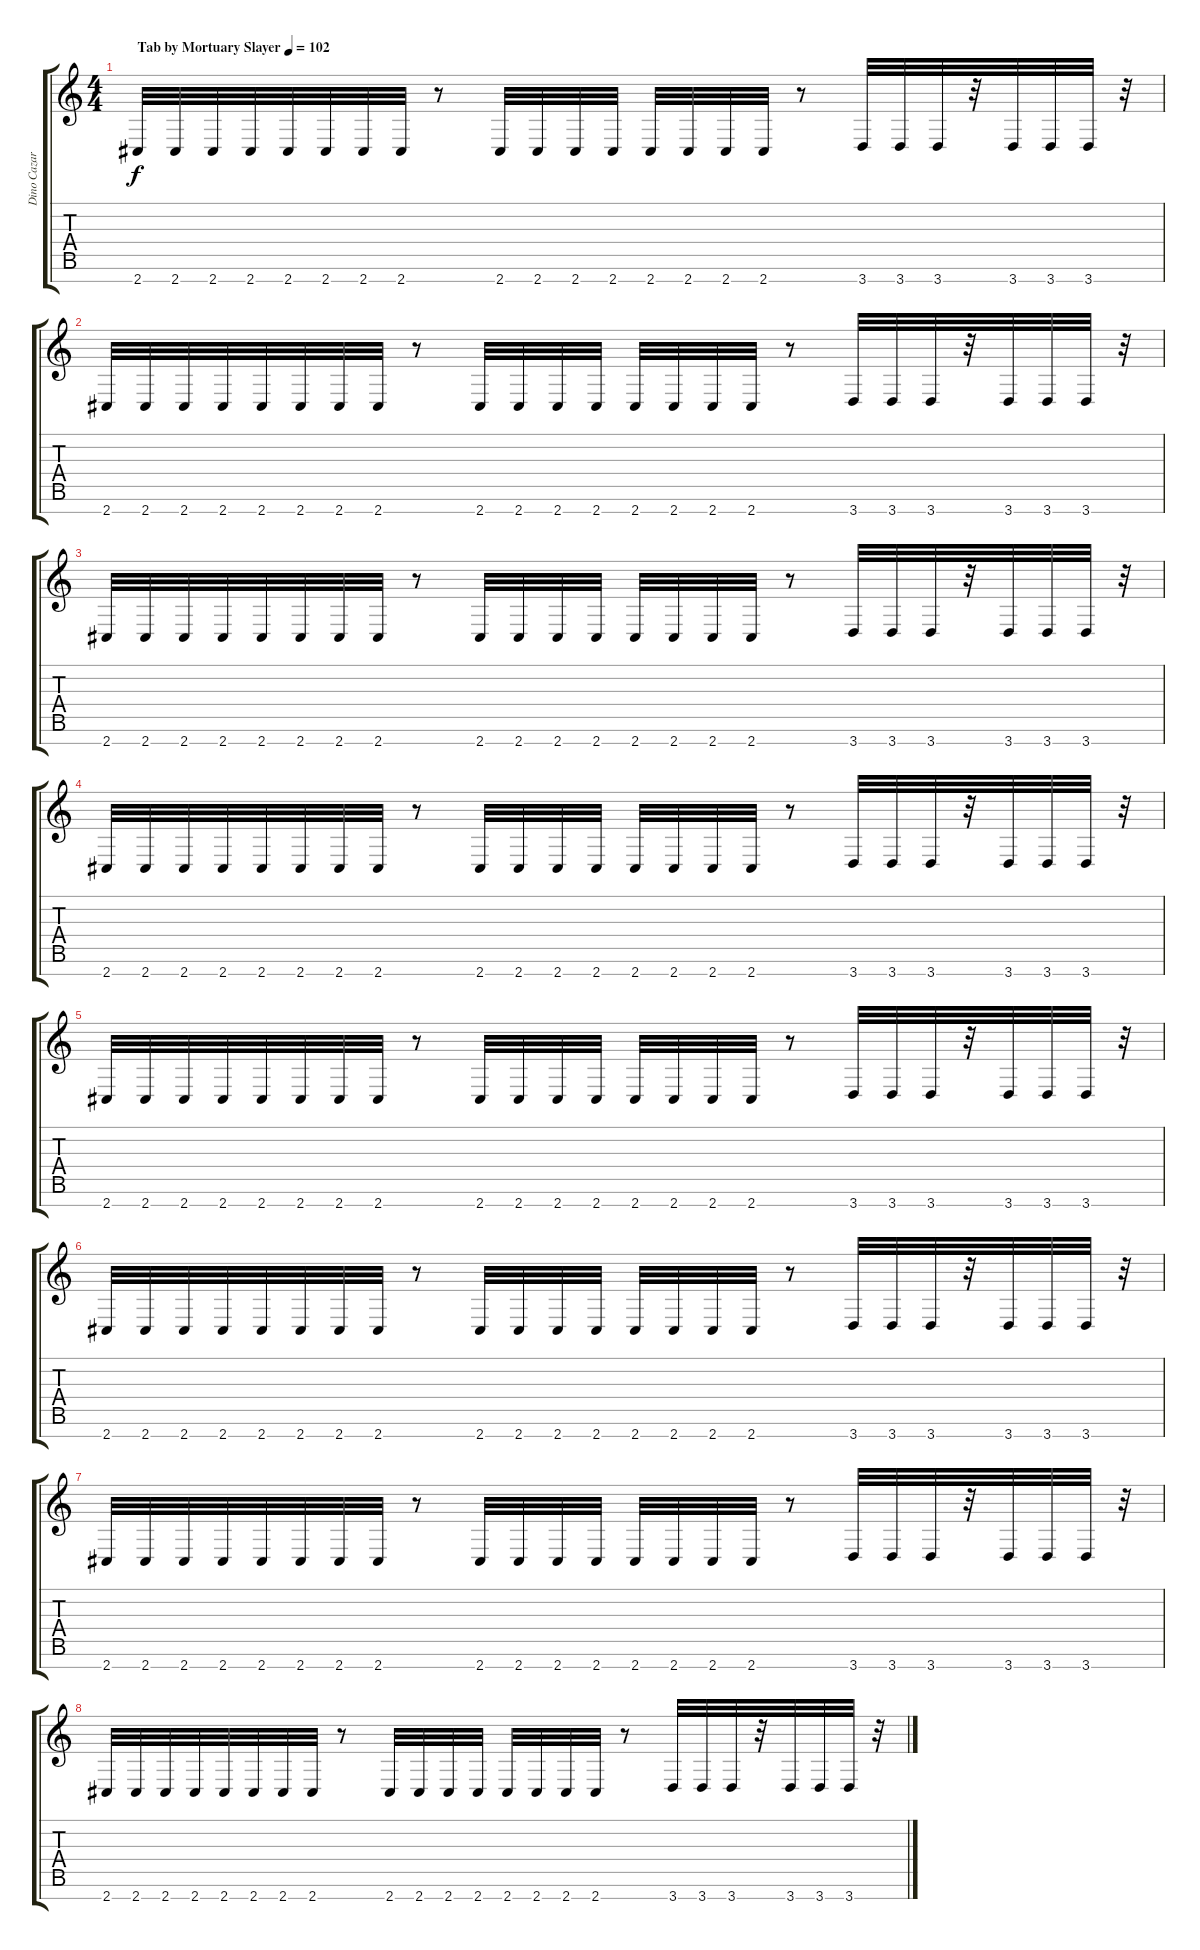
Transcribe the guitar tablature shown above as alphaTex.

\track ("Dino Cazares" "Dino Cazar") {instrument distortionguitar}
\staff {score tabs}
\tuning (E4 B3 G3 D3 A2 E2 B1) {hide}
\ts (4 4)
\tempo (102 "Tab by Mortuary Slayer")
\clef g2
\ks c
2.7.32{dy f instrument distortionguitar} 2.7.32 2.7.32 2.7.32 2.7.32 2.7.32 2.7.32 2.7.32 r.8 2.7.32 2.7.32 2.7.32 2.7.32 2.7.32 2.7.32 2.7.32 2.7.32 r.8 3.7.32 3.7.32 3.7.32 r.32 3.7.32 3.7.32 3.7.32 r.32 |
2.7.32 2.7.32 2.7.32 2.7.32 2.7.32 2.7.32 2.7.32 2.7.32 r.8 2.7.32 2.7.32 2.7.32 2.7.32 2.7.32 2.7.32 2.7.32 2.7.32 r.8 3.7.32 3.7.32 3.7.32 r.32 3.7.32 3.7.32 3.7.32 r.32 |
2.7.32 2.7.32 2.7.32 2.7.32 2.7.32 2.7.32 2.7.32 2.7.32 r.8 2.7.32 2.7.32 2.7.32 2.7.32 2.7.32 2.7.32 2.7.32 2.7.32 r.8 3.7.32 3.7.32 3.7.32 r.32 3.7.32 3.7.32 3.7.32 r.32 |
2.7.32 2.7.32 2.7.32 2.7.32 2.7.32 2.7.32 2.7.32 2.7.32 r.8 2.7.32 2.7.32 2.7.32 2.7.32 2.7.32 2.7.32 2.7.32 2.7.32 r.8 3.7.32 3.7.32 3.7.32 r.32 3.7.32 3.7.32 3.7.32 r.32 |
2.7.32 2.7.32 2.7.32 2.7.32 2.7.32 2.7.32 2.7.32 2.7.32 r.8 2.7.32 2.7.32 2.7.32 2.7.32 2.7.32 2.7.32 2.7.32 2.7.32 r.8 3.7.32 3.7.32 3.7.32 r.32 3.7.32 3.7.32 3.7.32 r.32 |
2.7.32 2.7.32 2.7.32 2.7.32 2.7.32 2.7.32 2.7.32 2.7.32 r.8 2.7.32 2.7.32 2.7.32 2.7.32 2.7.32 2.7.32 2.7.32 2.7.32 r.8 3.7.32 3.7.32 3.7.32 r.32 3.7.32 3.7.32 3.7.32 r.32 |
2.7.32 2.7.32 2.7.32 2.7.32 2.7.32 2.7.32 2.7.32 2.7.32 r.8 2.7.32 2.7.32 2.7.32 2.7.32 2.7.32 2.7.32 2.7.32 2.7.32 r.8 3.7.32 3.7.32 3.7.32 r.32 3.7.32 3.7.32 3.7.32 r.32 |
2.7.32 2.7.32 2.7.32 2.7.32 2.7.32 2.7.32 2.7.32 2.7.32 r.8 2.7.32 2.7.32 2.7.32 2.7.32 2.7.32 2.7.32 2.7.32 2.7.32 r.8 3.7.32 3.7.32 3.7.32 r.32 3.7.32 3.7.32 3.7.32 r.32
